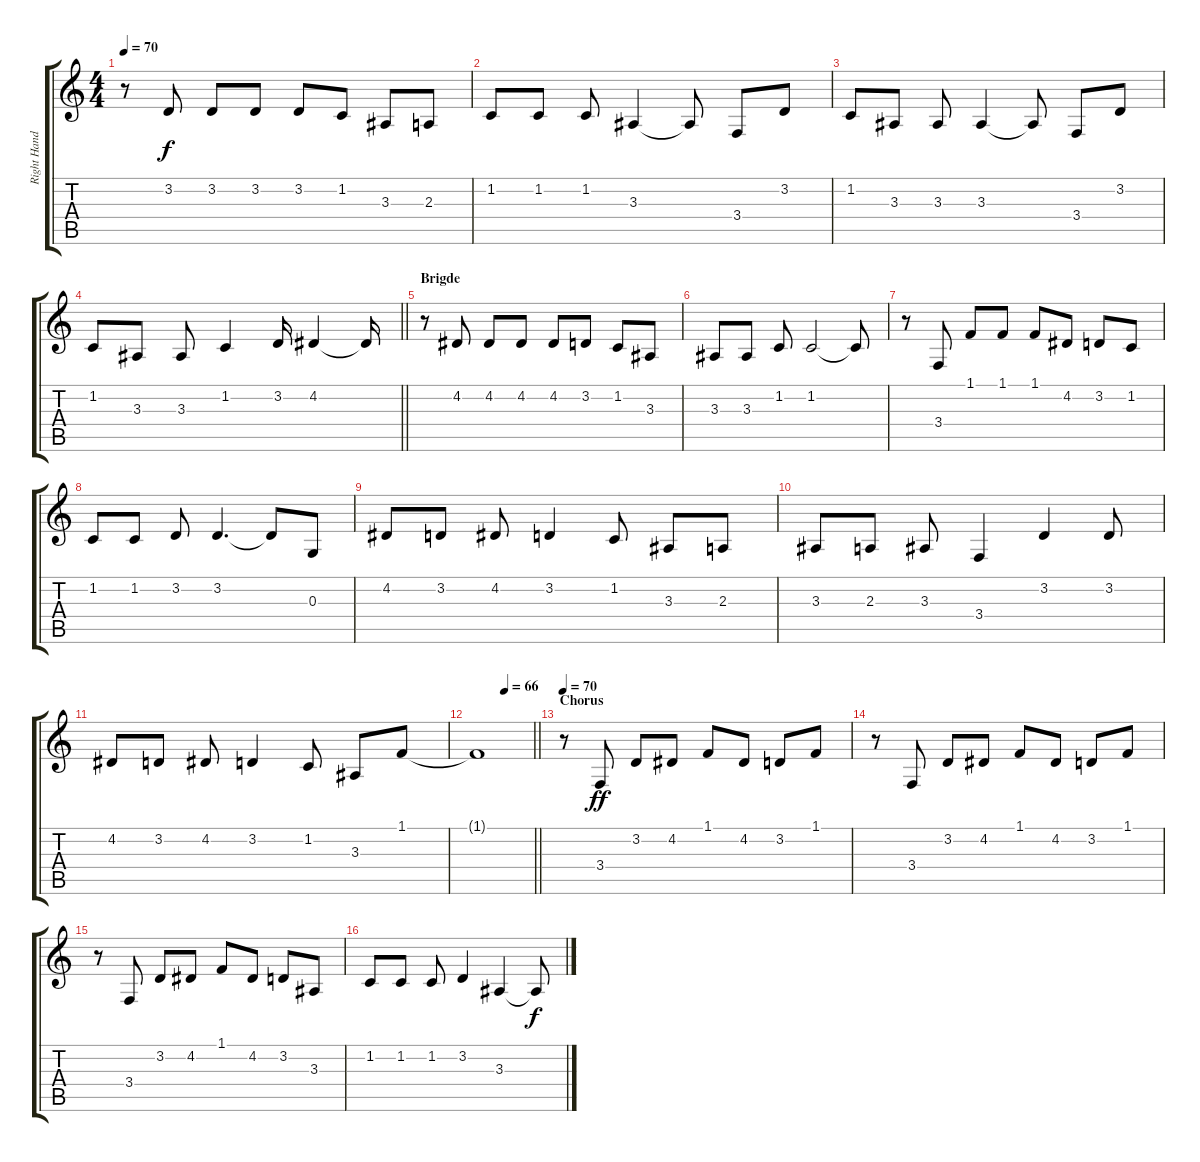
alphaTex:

\track ("Right Hand -2" "Right Hand") {instrument acousticgrandpiano}
\staff {score tabs}
\tuning (E4 B3 G3 D3 A2 E2) {hide}
\ts (4 4)
\tempo 70
\clef g2
\ks c
r.8{dy f} 3.2.8 3.2.8 3.2.8 3.2.8 1.2.8 3.3.8 2.3.8 |
1.2.8 1.2.8 1.2.8 3.3.4 3.3{t}.8 3.4.8 3.2.8 |
1.2.8 3.3.8 3.3.8 3.3.4 3.3{t}.8 3.4.8 3.2.8 |
\barLineRight lightlight
1.2.8 3.3.8 3.3.8 1.2.4 3.2.16 4.2.4 4.2{t}.16 |
\section ("" "Brigde")
r.8 4.2.8 4.2.8 4.2.8 4.2.8 3.2.8 1.2.8 3.3.8 |
3.3.8 3.3.8 1.2.8 1.2.2 1.2{t}.8 |
r.8 3.4.8 1.1.8 1.1.8 1.1.8 4.2.8 3.2.8 1.2.8 |
1.2.8 1.2.8 3.2.8 3.2.4{d} 3.2{t}.8 0.3.8 |
4.2.8 3.2.8 4.2.8 3.2.4 1.2.8 3.3.8 2.3.8 |
3.3.8 2.3.8 3.3.8 3.4.4 3.2.4 3.2.8 |
4.2.8 3.2.8 4.2.8 3.2.4 1.2.8 3.3.8 1.1.8 |
\tempo (66 0.5)
\barLineRight lightlight
1.1{t}.1 |
\section ("" "Chorus")
\tempo 70
r.8 3.4.8{dy ff} 3.2.8 4.2.8 1.1.8 4.2.8 3.2.8 1.1.8 |
r.8 3.4.8 3.2.8 4.2.8 1.1.8 4.2.8 3.2.8 1.1.8 |
r.8 3.4.8 3.2.8 4.2.8 1.1.8 4.2.8 3.2.8 3.3.8 |
1.2.8 1.2.8 1.2.8 3.2.4 3.3.4 3.3{t}.8{dy f}
